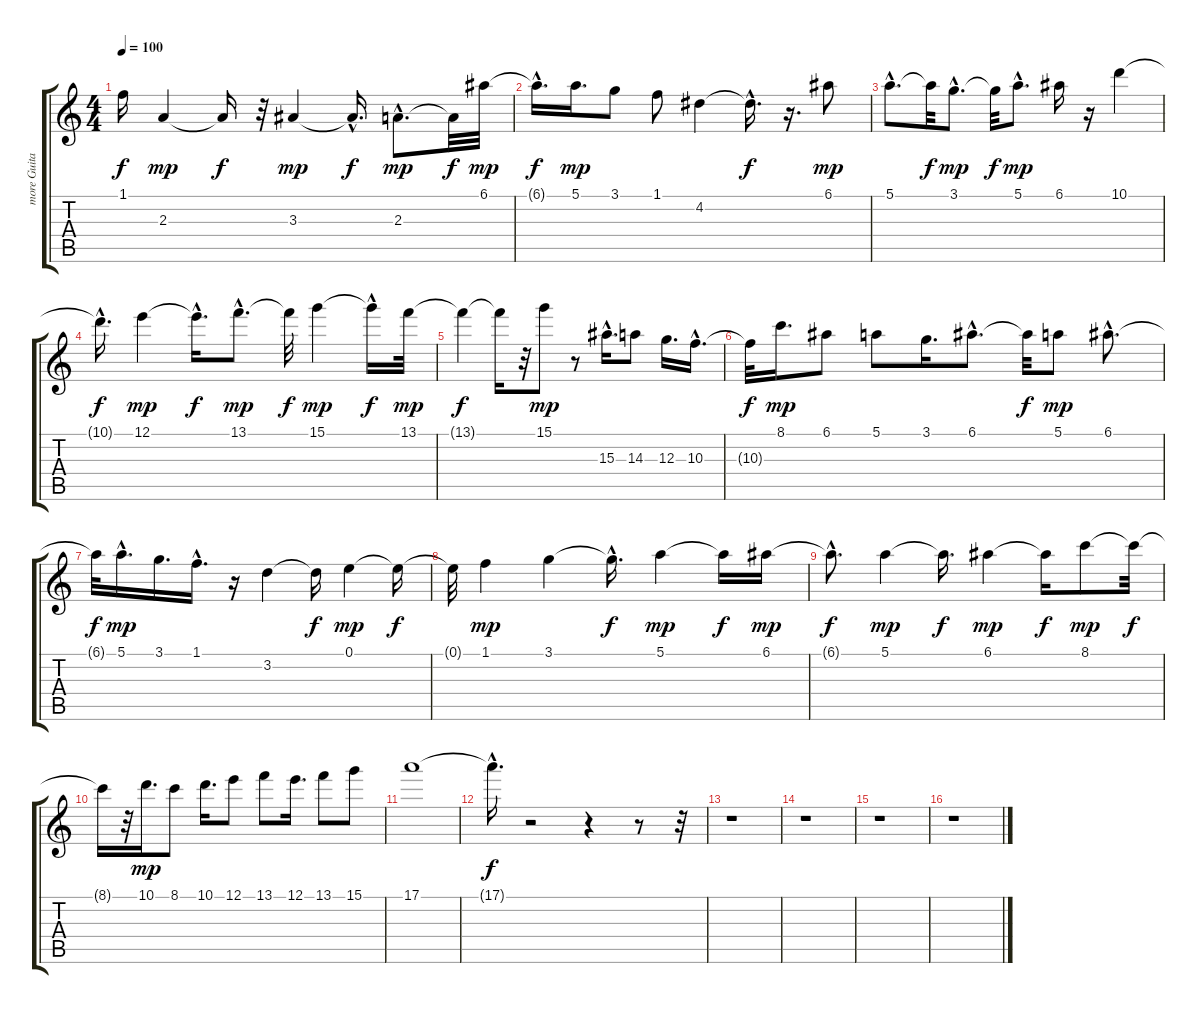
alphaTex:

\track ("more Guitar" "more Guita") {instrument acousticguitarsteel}
\staff {score tabs}
\tuning (E4 B3 G3 D3 A2 E2) {hide}
\ts (4 4)
\tempo 100
\clef g2
\ks c
1.1{t}.16{dy f} 2.3.4{dy mp} 2.3{t}.16{dy f} r.32 3.3.4{dy mp} 3.3{hac t}.16{d dy f} 2.3{hac}.8{d dy mp} 2.3{t}.32{dy f} 6.1.32{dy mp} |
6.1{hac t}.16{d dy f} 5.1.16{d dy mp} 3.1.8 1.1.8 4.2.4 4.2{hac t}.16{d dy f} r.16{d} 6.1.8{dy mp} |
5.1{hac}.8{d} 5.1{t}.32{dy f} 3.1{hac}.8{d dy mp} 3.1{t}.32{dy f} 5.1{hac}.8{d dy mp} 6.1.16 r.16 10.1.4 |
10.1{hac t}.16{d dy f} 12.1.4{dy mp} 12.1{hac t}.16{d dy f} 13.1{hac}.8{d dy mp} 13.1{t}.32{dy f} 15.1.4{dy mp} 15.1{hac t}.16{dy f} 13.1.32{dy mp} |
13.1{t}.4{dy f} 13.1{t}.16 r.32 15.1.8{dy mp} r.8 15.3{hac}.16{d} 14.3.8 12.3.16{d} 10.3{hac}.16{d} |
10.3{t}.32{dy f} 8.1.16{d dy mp} 6.1.8 5.1.8 3.1.16{d} 6.1{hac}.8{d} 6.1{t}.32{dy f} 5.1.8{dy mp} 6.1{hac}.8{d} |
6.1{t}.32{dy f} 5.1{hac}.16{d dy mp} 3.1.16{d} 1.1{hac}.16{d} r.16 3.2.4 3.2{t}.16{dy f} 0.1.4{dy mp} 0.1{t}.16{dy f} |
0.1{t}.32 1.1.4{dy mp} 3.1.4 3.1{hac t}.16{d dy f} 5.1.4{dy mp} 5.1{t}.16{dy f} 6.1.16{dy mp} |
6.1{hac t}.8{d dy f} 5.1.4{dy mp} 5.1{t}.16{d dy f} 6.1.4{dy mp} 6.1{t}.16{dy f} 8.1.8{dy mp} 8.1{t}.32{dy f} |
8.1{t}.16 r.32 10.1.16{d dy mp} 8.1.8 10.1.16{d} 12.1.8 13.1.8 12.1.16{d} 13.1.8 15.1.8 |
17.1.1 |
17.1{hac t}.16{d dy f} r.2 r.4 r.8 r.32 |
r.1 |
r.1 |
r.1 |
r.1
